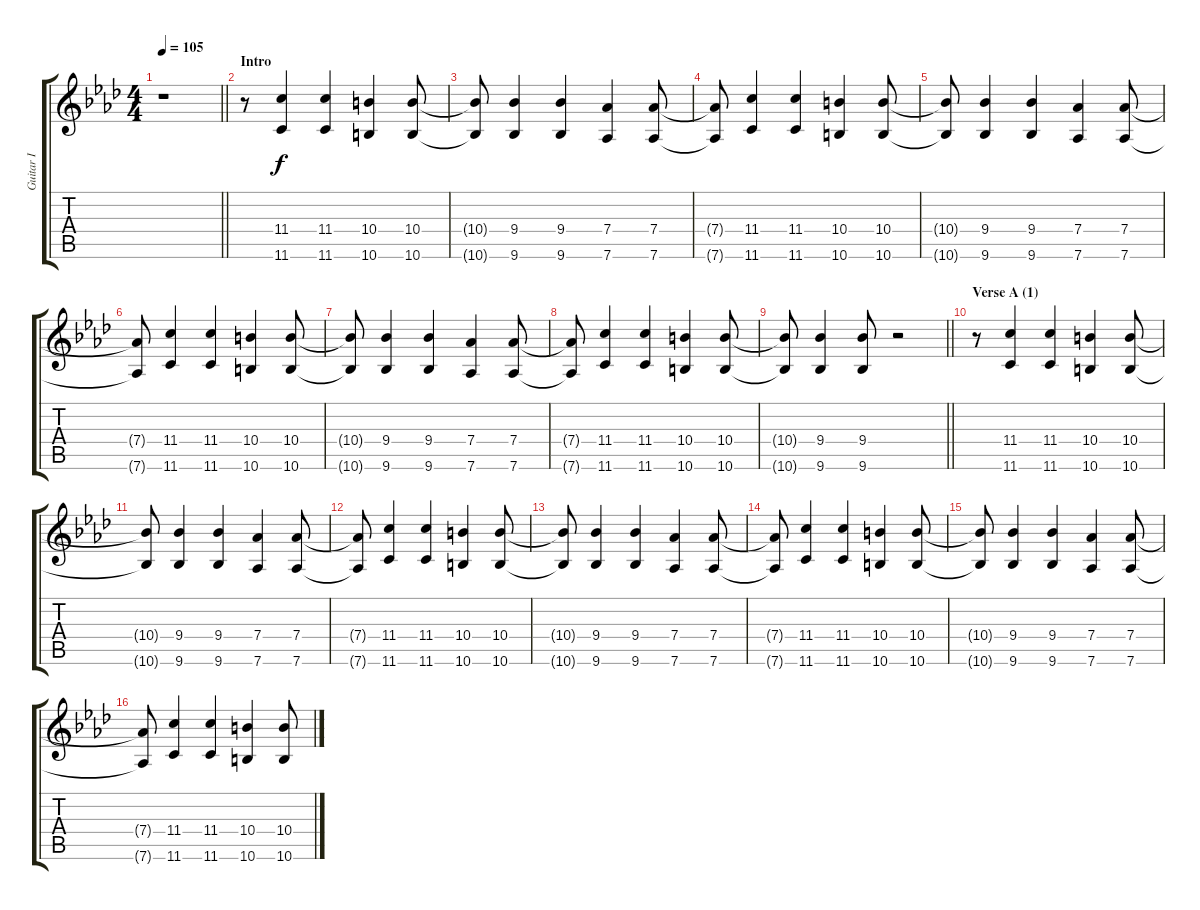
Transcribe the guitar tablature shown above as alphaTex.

\track ("Guitar I" "Guitar I") {instrument distortionguitar}
\staff {score tabs}
\tuning (Eb4 Bb3 Gb3 Db3 Ab2 Db2) {hide}
\ts (4 4)
\tempo 105
\clef g2
\barLineRight lightlight
\ks fminor
r.1{dy f instrument distortionguitar} |
\section ("" "Intro")
r.8 (11.4 11.6).4 (11.4 11.6).4 (10.4 10.6).4 (10.4 10.6).8 |
(10.4{t} 10.6{t}).8 (9.4 9.6).4 (9.4 9.6).4 (7.4 7.6).4 (7.4 7.6).8 |
(7.4{t} 7.6{t}).8 (11.4 11.6).4 (11.4 11.6).4 (10.4 10.6).4 (10.4 10.6).8 |
(10.4{t} 10.6{t}).8 (9.4 9.6).4 (9.4 9.6).4 (7.4 7.6).4 (7.4 7.6).8 |
(7.4{t} 7.6{t}).8 (11.4 11.6).4 (11.4 11.6).4 (10.4 10.6).4 (10.4 10.6).8 |
(10.4{t} 10.6{t}).8 (9.4 9.6).4 (9.4 9.6).4 (7.4 7.6).4 (7.4 7.6).8 |
(7.4{t} 7.6{t}).8 (11.4 11.6).4 (11.4 11.6).4 (10.4 10.6).4 (10.4 10.6).8 |
\barLineRight lightlight
(10.4{t} 10.6{t}).8 (9.4 9.6).4 (9.4 9.6).8 r.2 |
\section ("" "Verse A (1)")
r.8 (11.4 11.6).4 (11.4 11.6).4 (10.4 10.6).4 (10.4 10.6).8 |
(10.4{t} 10.6{t}).8 (9.4 9.6).4 (9.4 9.6).4 (7.4 7.6).4 (7.4 7.6).8 |
(7.4{t} 7.6{t}).8 (11.4 11.6).4 (11.4 11.6).4 (10.4 10.6).4 (10.4 10.6).8 |
(10.4{t} 10.6{t}).8 (9.4 9.6).4 (9.4 9.6).4 (7.4 7.6).4 (7.4 7.6).8 |
(7.4{t} 7.6{t}).8 (11.4 11.6).4 (11.4 11.6).4 (10.4 10.6).4 (10.4 10.6).8 |
(10.4{t} 10.6{t}).8 (9.4 9.6).4 (9.4 9.6).4 (7.4 7.6).4 (7.4 7.6).8 |
(7.4{t} 7.6{t}).8 (11.4 11.6).4 (11.4 11.6).4 (10.4 10.6).4 (10.4 10.6).8
